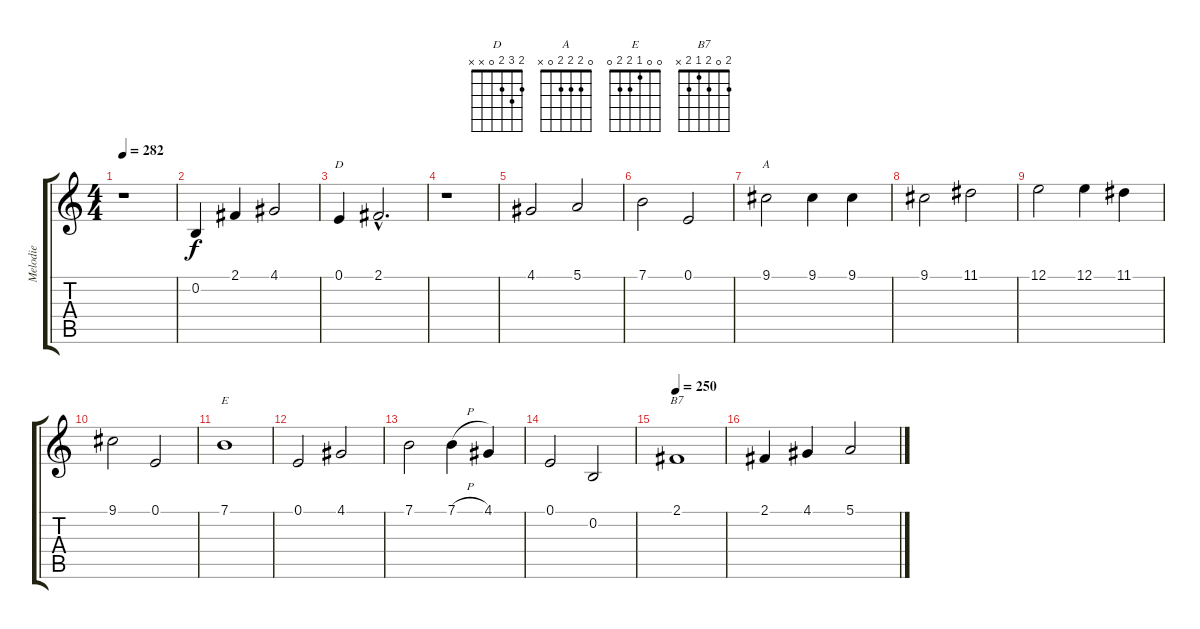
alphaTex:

\track ("Melodie" "Melodie") {instrument acousticgrandpiano}
\staff {score tabs}
\tuning (E4 B3 G3 D3 A2 E2) {hide}
\chord ("D" 2 3 2 0 x x)
\chord ("A" 0 2 2 2 0 x)
\chord ("E" 0 0 1 2 2 0)
\chord ("B7" 2 0 2 1 2 x)
\ts (4 4)
\tempo 282
\clef g2
\ks c
r.1{dy f} |
0.2.4 2.1.4 4.1.2 |
0.1.4{ch "D"} 2.1{hac}.2{d} |
r.1 |
4.1.2 5.1.2 |
7.1.2 0.1.2 |
9.1.2{ch "A"} 9.1.4 9.1.4 |
9.1.2 11.1.2 |
12.1.2 12.1.4 11.1.4 |
9.1.2 0.1.2 |
7.1.1{ch "E"} |
0.1.2 4.1.2 |
7.1.2 7.1{h}.4 4.1.4 |
0.1.2 0.2.2 |
\tempo 250
2.1.1{ch "B7"} |
2.1.4 4.1.4 5.1.2
